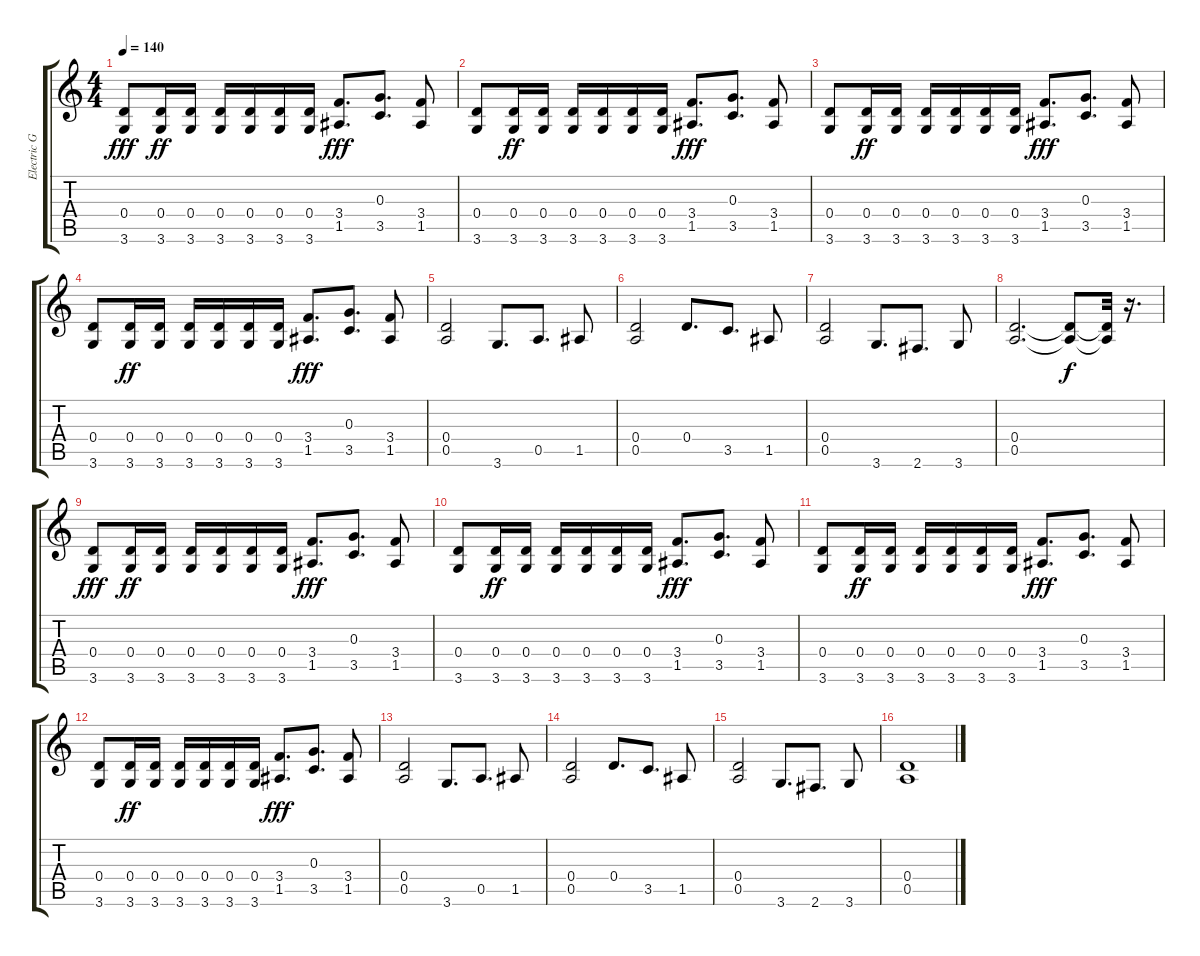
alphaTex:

\track ("Electric Guitar 2" "Electric G") {instrument distortionguitar}
\staff {score tabs}
\tuning (E4 B3 G3 D3 A2 E2) {hide}
\ts (4 4)
\tempo 140
\clef g2
\ks c
(0.4 3.6).8{dy fff} (0.4 3.6).16{dy ff} (0.4 3.6).16 (0.4 3.6).16 (0.4 3.6).16 (0.4 3.6).16 (0.4 3.6).16 (3.4 1.5).8{d dy fff} (0.3 3.5).8{d} (3.4 1.5).8 |
(0.4 3.6).8 (0.4 3.6).16{dy ff} (0.4 3.6).16 (0.4 3.6).16 (0.4 3.6).16 (0.4 3.6).16 (0.4 3.6).16 (3.4 1.5).8{d dy fff} (0.3 3.5).8{d} (3.4 1.5).8 |
(0.4 3.6).8 (0.4 3.6).16{dy ff} (0.4 3.6).16 (0.4 3.6).16 (0.4 3.6).16 (0.4 3.6).16 (0.4 3.6).16 (3.4 1.5).8{d dy fff} (0.3 3.5).8{d} (3.4 1.5).8 |
(0.4 3.6).8 (0.4 3.6).16{dy ff} (0.4 3.6).16 (0.4 3.6).16 (0.4 3.6).16 (0.4 3.6).16 (0.4 3.6).16 (3.4 1.5).8{d dy fff} (0.3 3.5).8{d} (3.4 1.5).8 |
(0.4 0.5).2 3.6.8{d} 0.5.8{d} 1.5.8 |
(0.4 0.5).2 0.4.8{d} 3.5.8{d} 1.5.8 |
(0.4 0.5).2 3.6.8{d} 2.6.8{d} 3.6.8 |
(0.4 0.5).2{d} (0.4{t} 0.5{t}).8{dy f} (0.4{t} 0.5{t}).32 r.16{d} |
(0.4 3.6).8{dy fff} (0.4 3.6).16{dy ff} (0.4 3.6).16 (0.4 3.6).16 (0.4 3.6).16 (0.4 3.6).16 (0.4 3.6).16 (3.4 1.5).8{d dy fff} (0.3 3.5).8{d} (3.4 1.5).8 |
(0.4 3.6).8 (0.4 3.6).16{dy ff} (0.4 3.6).16 (0.4 3.6).16 (0.4 3.6).16 (0.4 3.6).16 (0.4 3.6).16 (3.4 1.5).8{d dy fff} (0.3 3.5).8{d} (3.4 1.5).8 |
(0.4 3.6).8 (0.4 3.6).16{dy ff} (0.4 3.6).16 (0.4 3.6).16 (0.4 3.6).16 (0.4 3.6).16 (0.4 3.6).16 (3.4 1.5).8{d dy fff} (0.3 3.5).8{d} (3.4 1.5).8 |
(0.4 3.6).8 (0.4 3.6).16{dy ff} (0.4 3.6).16 (0.4 3.6).16 (0.4 3.6).16 (0.4 3.6).16 (0.4 3.6).16 (3.4 1.5).8{d dy fff} (0.3 3.5).8{d} (3.4 1.5).8 |
(0.4 0.5).2 3.6.8{d} 0.5.8{d} 1.5.8 |
(0.4 0.5).2 0.4.8{d} 3.5.8{d} 1.5.8 |
(0.4 0.5).2 3.6.8{d} 2.6.8{d} 3.6.8 |
(0.4 0.5).1
